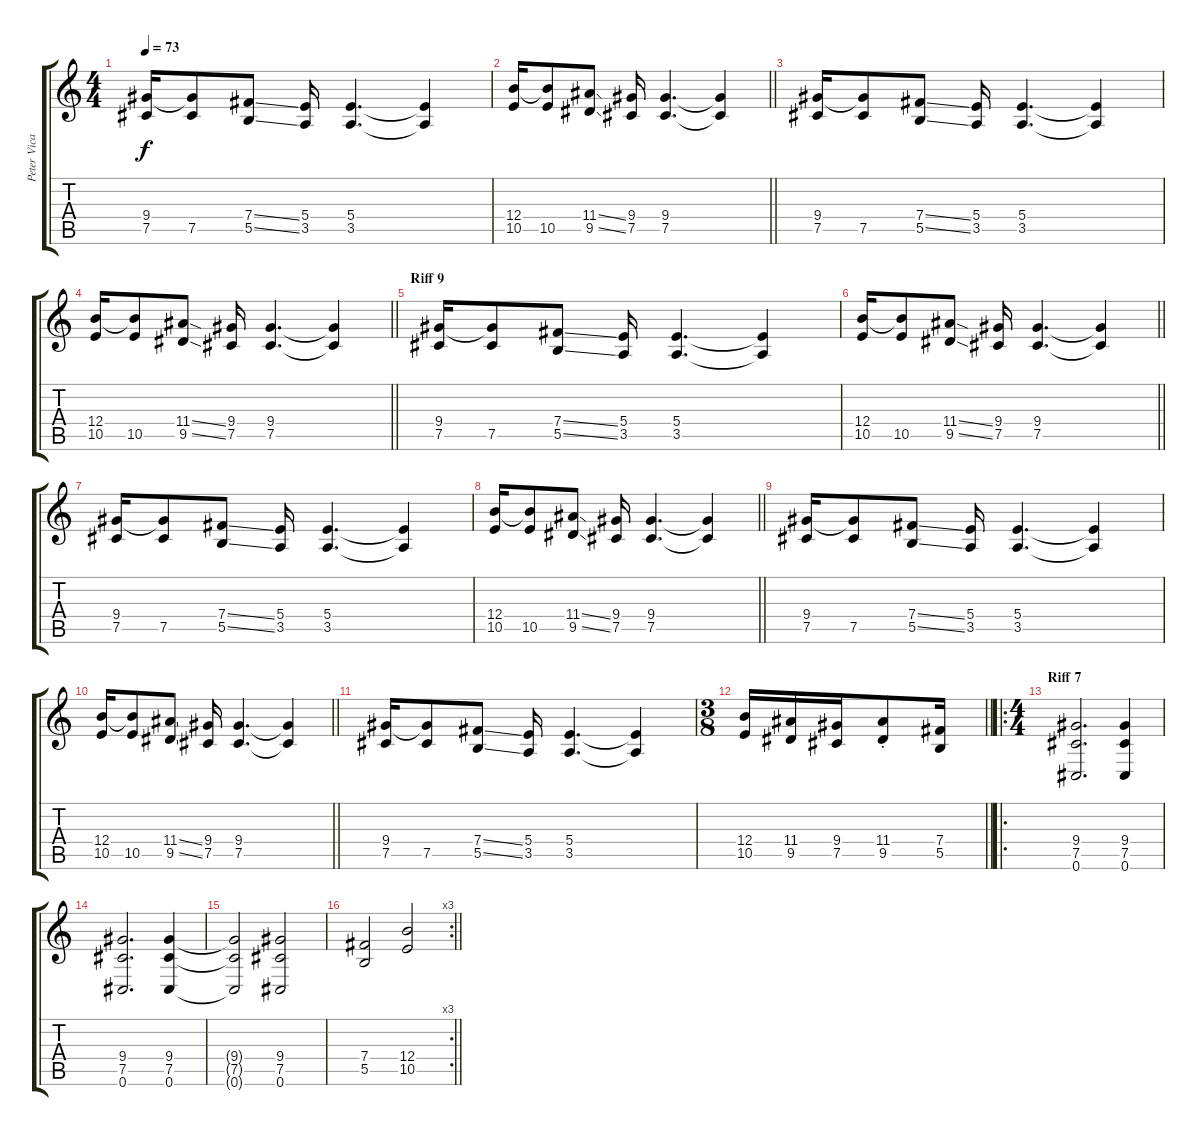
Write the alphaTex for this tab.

\track ("Peter Vicar" "Peter Vica") {instrument distortionguitar}
\staff {score tabs}
\tuning (Db4 Ab3 E3 B2 Gb2 Db2) {hide}
\ts (4 4)
\tempo 73
\clef g2
\ks c
(9.4 7.5).16{dy f} (9.4{t} 7.5).8 (7.4{ss} 5.5{ss}).8 (5.4 3.5).16 (5.4 3.5).4{d} (5.4{t} 3.5{t}).4 |
\barLineRight lightlight
(12.4 10.5).16 (12.4{t} 10.5).8 (11.4{ss} 9.5{ss}).8 (9.4 7.5).16 (9.4 7.5).4{d} (9.4{t} 7.5{t}).4 |
(9.4 7.5).16 (9.4{t} 7.5).8 (7.4{ss} 5.5{ss}).8 (5.4 3.5).16 (5.4 3.5).4{d} (5.4{t} 3.5{t}).4 |
\barLineRight lightlight
(12.4 10.5).16 (12.4{t} 10.5).8 (11.4{ss} 9.5{ss}).8 (9.4 7.5).16 (9.4 7.5).4{d} (9.4{t} 7.5{t}).4 |
\section ("" "Riff 9")
(9.4 7.5).16 (9.4{t} 7.5).8 (7.4{ss} 5.5{ss}).8 (5.4 3.5).16 (5.4 3.5).4{d} (5.4{t} 3.5{t}).4 |
\barLineRight lightlight
(12.4 10.5).16 (12.4{t} 10.5).8 (11.4{ss} 9.5{ss}).8 (9.4 7.5).16 (9.4 7.5).4{d} (9.4{t} 7.5{t}).4 |
(9.4 7.5).16 (9.4{t} 7.5).8 (7.4{ss} 5.5{ss}).8 (5.4 3.5).16 (5.4 3.5).4{d} (5.4{t} 3.5{t}).4 |
\barLineRight lightlight
(12.4 10.5).16 (12.4{t} 10.5).8 (11.4{ss} 9.5{ss}).8 (9.4 7.5).16 (9.4 7.5).4{d} (9.4{t} 7.5{t}).4 |
(9.4 7.5).16 (9.4{t} 7.5).8 (7.4{ss} 5.5{ss}).8 (5.4 3.5).16 (5.4 3.5).4{d} (5.4{t} 3.5{t}).4 |
\barLineRight lightlight
(12.4 10.5).16 (12.4{t} 10.5).8 (11.4{ss} 9.5{ss}).8 (9.4 7.5).16 (9.4 7.5).4{d} (9.4{t} 7.5{t}).4 |
(9.4 7.5).16 (9.4{t} 7.5).8 (7.4{ss} 5.5{ss}).8 (5.4 3.5).16 (5.4 3.5).4{d} (5.4{t} 3.5{t}).4 |
\ts (3 8)
\barLineRight lightlight
(12.4 10.5).16 (11.4 9.5).16 (9.4 7.5).16 (11.4{st} 9.5{st}).8 (7.4 5.5).16 |
\ro
\ts (4 4)
\section ("" "Riff 7")
(9.4 7.5 0.6).2{d} (9.4 7.5 0.6).4 |
(9.4 7.5 0.6).2{d} (9.4 7.5 0.6).4 |
(9.4{t} 7.5{t} 0.6{t}).2 (9.4 7.5 0.6).2 |
\rc 3
\barLineRight lightlight
(7.4 5.5).2 (12.4 10.5).2
